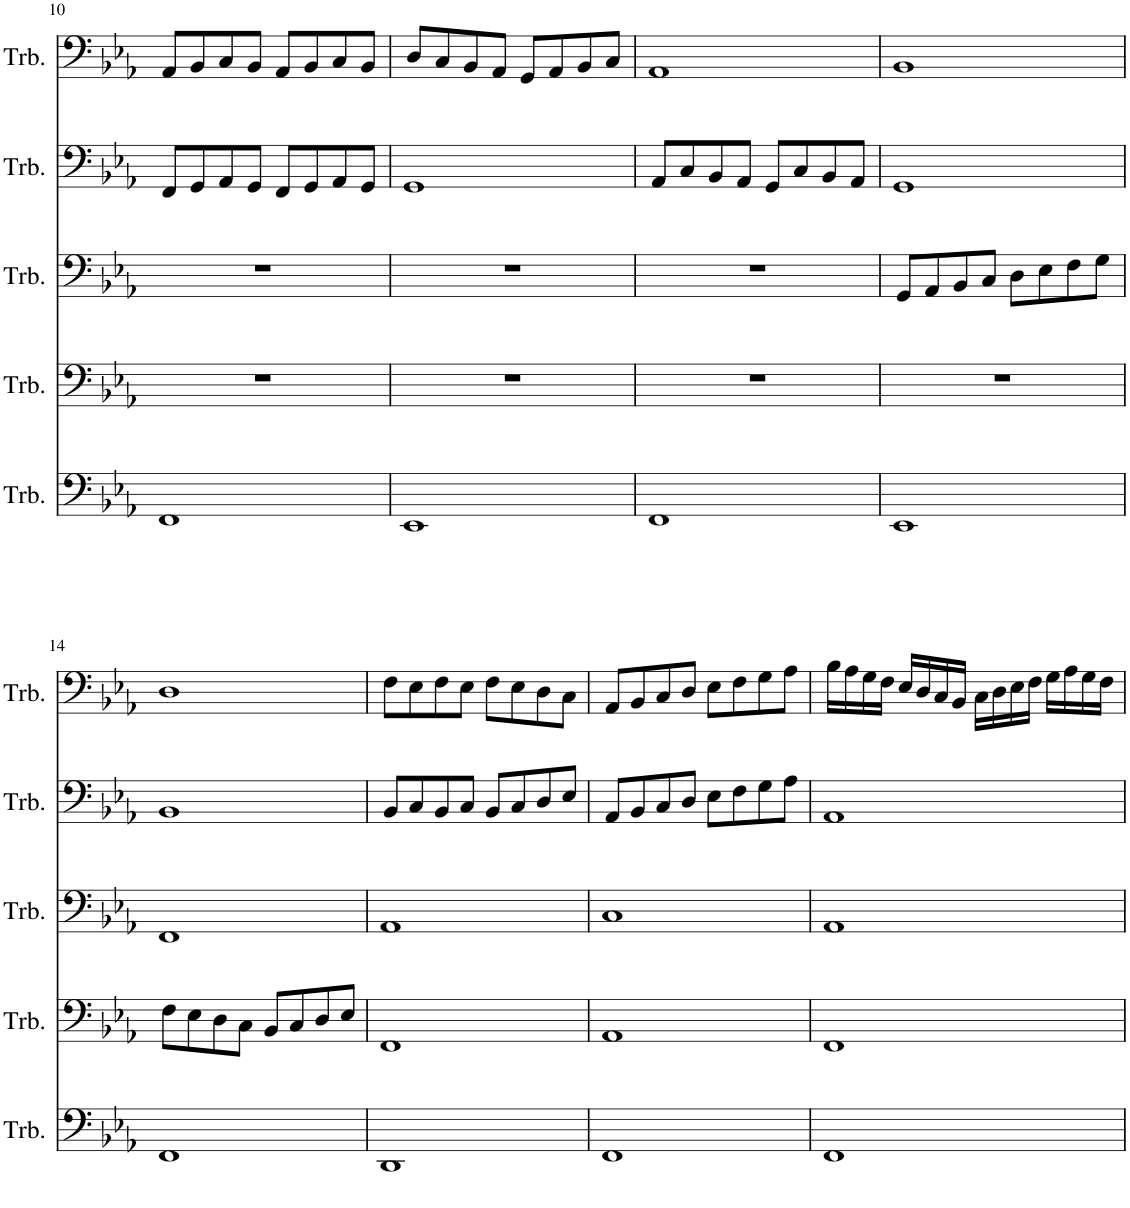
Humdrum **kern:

**kern	**kern	**kern	**kern	**kern
*part5	*part4	*part3	*part2	*part1
*staff5	*staff4	*staff3	*staff2	*staff1
*I"Trombone	*I"Trombone	*I"Trombone	*I"Trombone	*I"Trombone
*I'Trb.	*I'Trb.	*I'Trb.	*I'Trb.	*I'Trb.
!!LO:PB:g=z
*clefF4	*clefF4	*clefF4	*clefF4	*clefF4
*k[b-e-a-]	*k[b-e-a-]	*k[b-e-a-]	*k[b-e-a-]	*k[b-e-a-]
*M4/4	*M4/4	*M4/4	*M4/4	*M4/4
=10	=10	=10	=10	=10
1FF	1r	1r	8FF/L	8AA-/L
.	.	.	8GG/	8BB-/
.	.	.	8AA-/	8C/
.	.	.	8GG/J	8BB-/J
.	.	.	8FF/L	8AA-/L
.	.	.	8GG/	8BB-/
.	.	.	8AA-/	8C/
.	.	.	8GG/J	8BB-/J
=11	=11	=11	=11	=11
1EE-	1r	1r	1GG	8D/L
.	.	.	.	8C/
.	.	.	.	8BB-/
.	.	.	.	8AA-/J
.	.	.	.	8GG/L
.	.	.	.	8AA-/
.	.	.	.	8BB-/
.	.	.	.	8C/J
=12	=12	=12	=12	=12
1FF	1r	1r	8AA-/L	1AA-
.	.	.	8C/	.
.	.	.	8BB-/	.
.	.	.	8AA-/J	.
.	.	.	8GG/L	.
.	.	.	8C/	.
.	.	.	8BB-/	.
.	.	.	8AA-/J	.
=13	=13	=13	=13	=13
1EE-	1r	8GG/L	1GG	1BB-
.	.	8AA-/	.	.
.	.	8BB-/	.	.
.	.	8C/J	.	.
.	.	8D\L	.	.
.	.	8E-\	.	.
.	.	8F\	.	.
.	.	8G\J	.	.
!!LO:LB:g=z
=14	=14	=14	=14	=14
1FF	8F\L	1FF	1BB-	1D
.	8E-\	.	.	.
.	8D\	.	.	.
.	8C\J	.	.	.
.	8BB-/L	.	.	.
.	8C/	.	.	.
.	8D/	.	.	.
.	8E-/J	.	.	.
=15	=15	=15	=15	=15
1DD	1FF	1AA-	8BB-/L	8F\L
.	.	.	8C/	8E-\
.	.	.	8BB-/	8F\
.	.	.	8C/J	8E-\J
.	.	.	8BB-/L	8F\L
.	.	.	8C/	8E-\
.	.	.	8D/	8D\
.	.	.	8E-/J	8C\J
=16	=16	=16	=16	=16
1FF	1AA-	1C	8AA-/L	8AA-/L
.	.	.	8BB-/	8BB-/
.	.	.	8C/	8C/
.	.	.	8D/J	8D/J
.	.	.	8E-\L	8E-\L
.	.	.	8F\	8F\
.	.	.	8G\	8G\
.	.	.	8A-\J	8A-\J
=17	=17	=17	=17	=17
1FF	1FF	1AA-	1AA-	16B-\LL
.	.	.	.	16A-\
.	.	.	.	16G\
.	.	.	.	16F\JJ
.	.	.	.	16E-/LL
.	.	.	.	16D/
.	.	.	.	16C/
.	.	.	.	16BB-/JJ
.	.	.	.	16C\LL
.	.	.	.	16D\
.	.	.	.	16E-\
.	.	.	.	16F\JJ
.	.	.	.	16G\LL
.	.	.	.	16A-\
.	.	.	.	16G\
.	.	.	.	16F\JJ
=	=	=	=	=
*-	*-	*-	*-	*-
